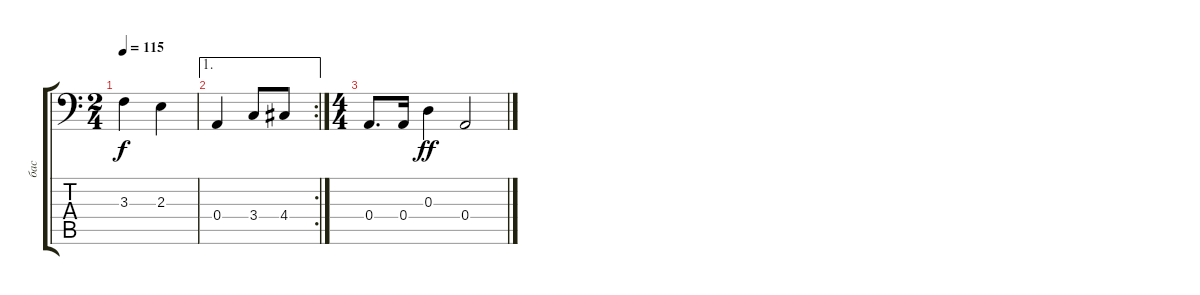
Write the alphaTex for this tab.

\track ("бас" "бас") {instrument electricbasspick}
\staff {score tabs}
\tuning (C3 G2 D2 A1 E1 B0) {hide}
\ts (2 4)
\tempo 115
\clef f4
\ks aminor
3.3.4{dy f} 2.3.4 |
\ae 1
\rc 2
0.4.4 3.4.8 4.4.8 |
\ts (4 4)
0.4.8{d} 0.4.16 0.3.4{dy ff} 0.4.2
